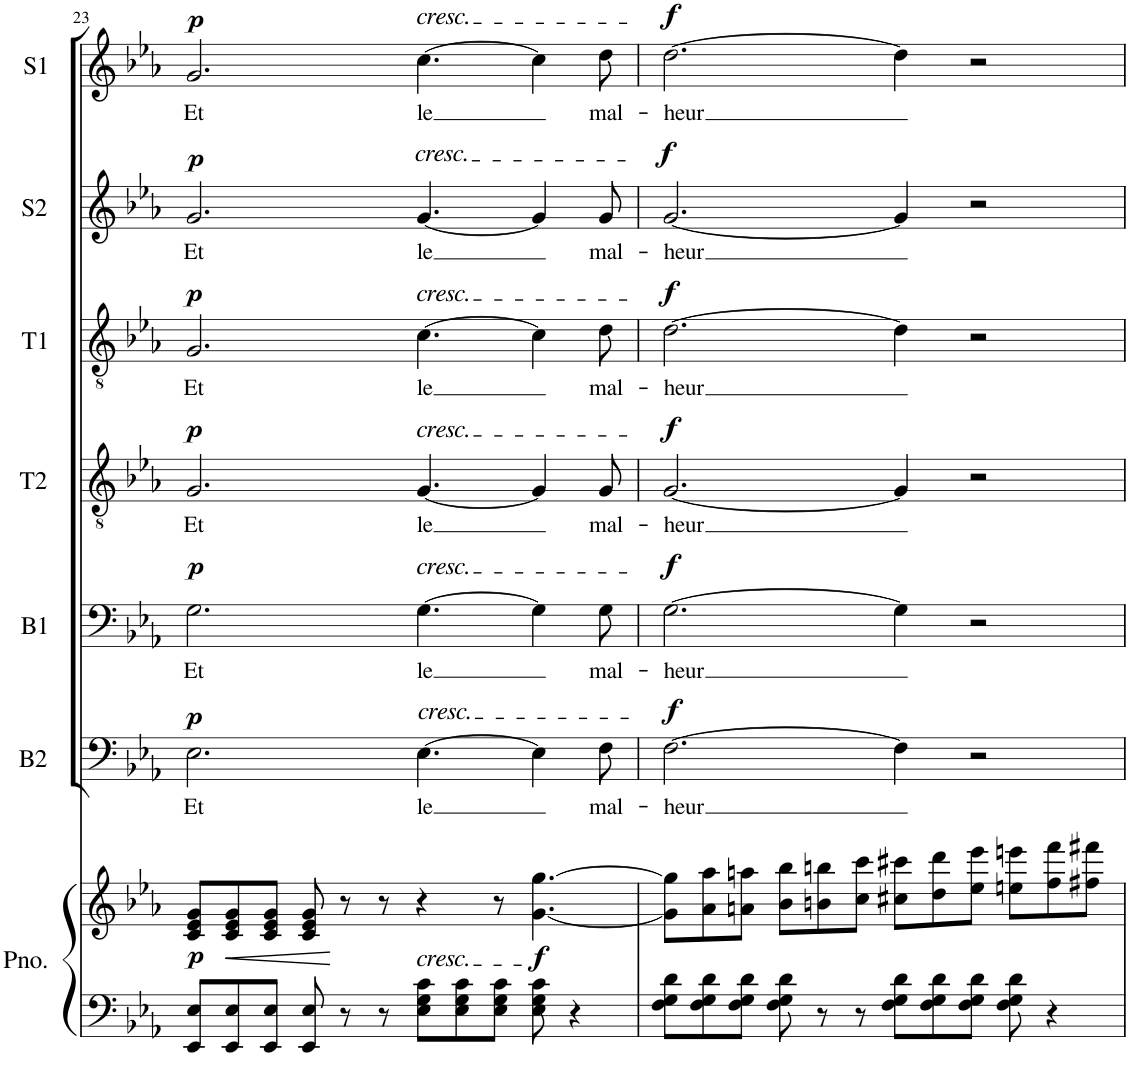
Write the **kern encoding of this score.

**kern	**kern	**dynam	**kern	**text	**dynam	**kern	**text	**dynam	**kern	**text	**dynam	**kern	**text	**dynam	**kern	**text	**dynam	**kern	**text	**dynam
*part7	*part7	*part7	*part6	*part6	*part6	*part5	*part5	*part5	*part4	*part4	*part4	*part3	*part3	*part3	*part2	*part2	*part2	*part1	*part1	*part1
*staff8	*staff7	*staff7/8	*staff6	*staff6	*staff6	*staff5	*staff5	*staff5	*staff4	*staff4	*staff4	*staff3	*staff3	*staff3	*staff2	*staff2	*staff2	*staff1	*staff1	*staff1
*I"Piano	*	*	*I"Basse 2	*	*	*I"Basse 1	*	*	*I"Tenor 2	*	*	*I"Tenor 1	*	*	*I"Soprano 2	*	*	*I"Soprano 1	*	*
*I'Pno.	*	*	*I'B2	*	*	*I'B1	*	*	*I'T2	*	*	*I'T1	*	*	*I'S2	*	*	*I'S1	*	*
!!LO:PB:g=z
*clefF4	*clefG2	*	*clefF4	*	*	*clefF4	*	*	*clefGv2	*	*	*clefGv2	*	*	*clefG2	*	*	*clefG2	*	*
*k[b-e-a-]	*k[b-e-a-]	*	*k[b-e-a-]	*	*	*k[b-e-a-]	*	*	*k[b-e-a-]	*	*	*k[b-e-a-]	*	*	*k[b-e-a-]	*	*	*k[b-e-a-]	*	*
*M12/8	*M12/8	*	*M12/8	*	*	*M12/8	*	*	*M12/8	*	*	*M12/8	*	*	*M12/8	*	*	*M12/8	*	*
=23	=23	=23	=23	=23	=23	=23	=23	=23	=23	=23	=23	=23	=23	=23	=23	=23	=23	=23	=23	=23
!	!	!LO:DY:b	!	!LO:LY:b	!LO:DY:a	!	!LO:LY:b	!LO:DY:a	!	!LO:LY:b	!LO:DY:a	!	!LO:LY:b	!LO:DY:a	!	!LO:LY:b	!LO:DY:a	!	!LO:LY:b	!LO:DY:a
8EE-/ 8E-/L	8c/ 8e-/ 8g/L	p	2.E-\	Et	p	2.G\	Et	p	2.G/	Et	p	2.G/	Et	p	2.g/	Et	p	2.g/	Et	p
!	!	!LO:HP:b	!	!	!	!	!	!	!	!	!	!	!	!	!	!	!	!	!	!
8EE-/ 8E-/	8c/ 8e-/ 8g/	<	.	.	.	.	.	.	.	.	.	.	.	.	.	.	.	.	.	.
8EE-/ 8E-/J	8c/ 8e-/ 8g/J	.	.	.	.	.	.	.	.	.	.	.	.	.	.	.	.	.	.	.
8EE-/ 8E-/	8c/ 8e-/ 8g/	.	.	.	.	.	.	.	.	.	.	.	.	.	.	.	.	.	.	.
8r	8r	[	.	.	.	.	.	.	.	.	.	.	.	.	.	.	.	.	.	.
8r	8r	.	.	.	.	.	.	.	.	.	.	.	.	.	.	.	.	.	.	.
!	!	!	!	!	!	!	!	!	!	!	!	!	!	!	!	!	!	!LO:TX:a:i:t=cresc.	!	!
!	!	!	!	!	!	!	!	!	!	!	!	!	!	!	!LO:TX:a:i:t=cresc.	!	!	!	!	!
!	!	!	!	!	!	!	!	!	!	!	!	!LO:TX:a:i:t=cresc.	!	!	!	!	!	!	!	!
!	!	!	!	!	!	!	!	!	!LO:TX:a:i:t=cresc.	!	!	!	!	!	!	!	!	!	!	!
!	!	!	!	!	!	!LO:TX:a:i:t=cresc.	!	!	!	!	!	!	!	!	!	!	!	!	!	!
!	!	!	!LO:TX:a:i:t=cresc.	!	!	!	!	!	!	!	!	!	!	!	!	!	!	!	!	!
!	!LO:TX:b:i:t=cresc.	!	!	!	!	!	!	!	!	!	!	!	!	!	!	!	!	!	!	!
!	!	!	!	!LO:LY:b	!	!	!LO:LY:b	!	!	!LO:LY:b	!	!	!LO:LY:b	!	!	!LO:LY:b	!	!	!LO:LY:b	!
8E-\ 8G\ 8c\L	4r	.	[4.E-\	le	.	[4.G\	le	.	[4.G/	le	.	[4.c\	le	.	[4.g/	le	.	[4.cc\	le	.
8E-\ 8G\ 8c\	.	.	.	.	.	.	.	.	.	.	.	.	.	.	.	.	.	.	.	.
8E-\ 8G\ 8c\J	8r	.	.	.	.	.	.	.	.	.	.	.	.	.	.	.	.	.	.	.
!	!	!LO:DY:b	!	!	!	!	!	!	!	!	!	!	!	!	!	!	!	!	!	!
8E-\ 8G\ 8c\	[4.g\ [4.gg\	f	4E-\]	.	.	4G\]	.	.	4G/]	.	.	4c\]	.	.	4g/]	.	.	4cc\]	.	.
4r	.	.	.	.	.	.	.	.	.	.	.	.	.	.	.	.	.	.	.	.
!	!	!	!	!LO:LY:b	!	!	!LO:LY:b	!	!	!LO:LY:b	!	!	!LO:LY:b	!	!	!LO:LY:b	!	!	!LO:LY:b	!
.	.	.	8F\	mal-	.	8G\	mal-	.	8G/	mal-	.	8d\	mal-	.	8g/	mal-	.	8dd\	mal-	.
=24	=24	=24	=24	=24	=24	=24	=24	=24	=24	=24	=24	=24	=24	=24	=24	=24	=24	=24	=24	=24
!	!	!	!	!LO:LY:b	!LO:DY:a	!	!LO:LY:b	!LO:DY:a	!	!LO:LY:b	!LO:DY:a	!	!LO:LY:b	!LO:DY:a	!	!LO:LY:b	!LO:DY:a	!	!LO:LY:b	!LO:DY:a
8F\ 8G\ 8d\L	8g\] 8gg\]L	.	[2.F\	-heur	f	[2.G\	-heur	f	[2.G/	-heur	f	[2.d\	-heur	f	[2.g/	-heur	f	[2.dd\	-heur	f
8F\ 8G\ 8d\	8a-\ 8aa-\	.	.	.	.	.	.	.	.	.	.	.	.	.	.	.	.	.	.	.
8F\ 8G\ 8d\J	8an\ 8aan\J	.	.	.	.	.	.	.	.	.	.	.	.	.	.	.	.	.	.	.
8F\ 8G\ 8d\	8b-\ 8bb-\L	.	.	.	.	.	.	.	.	.	.	.	.	.	.	.	.	.	.	.
8r	8bn\ 8bbn\	.	.	.	.	.	.	.	.	.	.	.	.	.	.	.	.	.	.	.
8r	8cc\ 8ccc\J	.	.	.	.	.	.	.	.	.	.	.	.	.	.	.	.	.	.	.
8F\ 8G\ 8d\L	8cc#X\ 8ccc#X\L	.	4F\]	.	.	4G\]	.	.	4G/]	.	.	4d\]	.	.	4g/]	.	.	4dd\]	.	.
8F\ 8G\ 8d\	8dd\ 8ddd\	.	.	.	.	.	.	.	.	.	.	.	.	.	.	.	.	.	.	.
8F\ 8G\ 8d\J	8ee-\ 8eee-\J	.	2r	.	.	2r	.	.	2r	.	.	2r	.	.	2r	.	.	2r	.	.
8F\ 8G\ 8d\	8een\ 8eeen\L	.	.	.	.	.	.	.	.	.	.	.	.	.	.	.	.	.	.	.
4r	8ff\ 8fff\	.	.	.	.	.	.	.	.	.	.	.	.	.	.	.	.	.	.	.
.	8ff#X\ 8fff#X\J	.	.	.	.	.	.	.	.	.	.	.	.	.	.	.	.	.	.	.
=	=	=	=	=	=	=	=	=	=	=	=	=	=	=	=	=	=	=	=	=
*-	*-	*-	*-	*-	*-	*-	*-	*-	*-	*-	*-	*-	*-	*-	*-	*-	*-	*-	*-	*-
